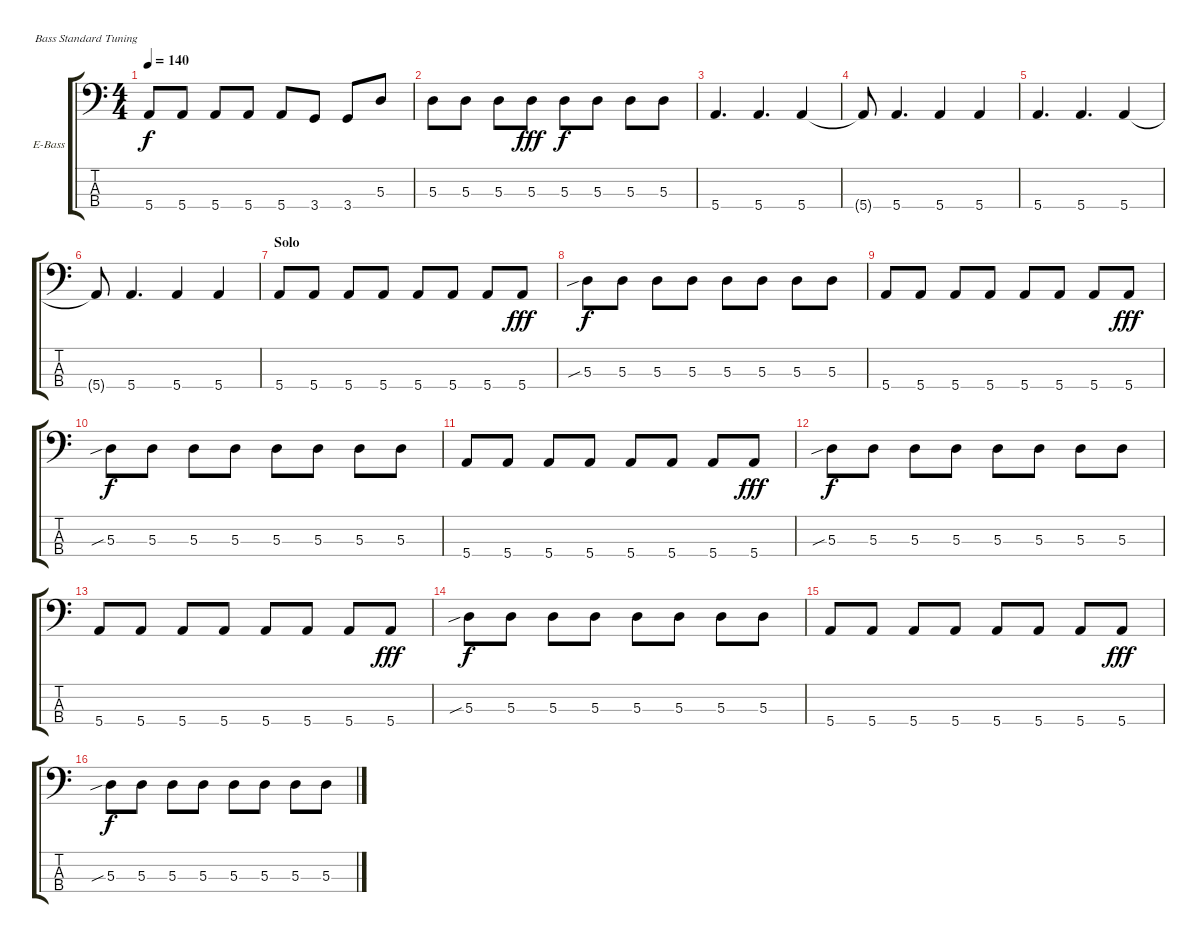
\bracketExtendMode groupsimilarinstruments
\firstSystemTrackNameOrientation horizontal
\otherSystemsTrackNameOrientation horizontal
\track ("Cliff Williams" "E-Bass") {instrument electricbasspick}
\staff {score tabs}
\tuning (G2 D2 A1 E1)
\ts (4 4)
\tempo 140
\clef f4
\ks c
5.4.8{dy f} 5.4.8 5.4.8 5.4.8 5.4.8 3.4.8 3.4.8 5.3.8 |
5.3.8 5.3.8 5.3.8 5.3.8{dy fff} 5.3.8{dy f} 5.3.8 5.3.8 5.3.8 |
5.4.4{d} 5.4.4{d} 5.4.4 |
5.4{t}.8 5.4.4{d} 5.4.4 5.4.4 |
5.4.4{d} 5.4.4{d} 5.4.4 |
5.4{t}.8 5.4.4{d} 5.4.4 5.4.4 |
\section ("" "Solo")
5.4.8 5.4.8 5.4.8 5.4.8 5.4.8 5.4.8 5.4.8 5.4.8{dy fff} |
5.3{sib}.8{dy f} 5.3.8 5.3.8 5.3.8 5.3.8 5.3.8 5.3.8 5.3.8 |
5.4.8 5.4.8 5.4.8 5.4.8 5.4.8 5.4.8 5.4.8 5.4.8{dy fff} |
5.3{sib}.8{dy f} 5.3.8 5.3.8 5.3.8 5.3.8 5.3.8 5.3.8 5.3.8 |
5.4.8 5.4.8 5.4.8 5.4.8 5.4.8 5.4.8 5.4.8 5.4.8{dy fff} |
5.3{sib}.8{dy f} 5.3.8 5.3.8 5.3.8 5.3.8 5.3.8 5.3.8 5.3.8 |
5.4.8 5.4.8 5.4.8 5.4.8 5.4.8 5.4.8 5.4.8 5.4.8{dy fff} |
5.3{sib}.8{dy f} 5.3.8 5.3.8 5.3.8 5.3.8 5.3.8 5.3.8 5.3.8 |
5.4.8 5.4.8 5.4.8 5.4.8 5.4.8 5.4.8 5.4.8 5.4.8{dy fff} |
5.3{sib}.8{dy f} 5.3.8 5.3.8 5.3.8 5.3.8 5.3.8 5.3.8 5.3.8
